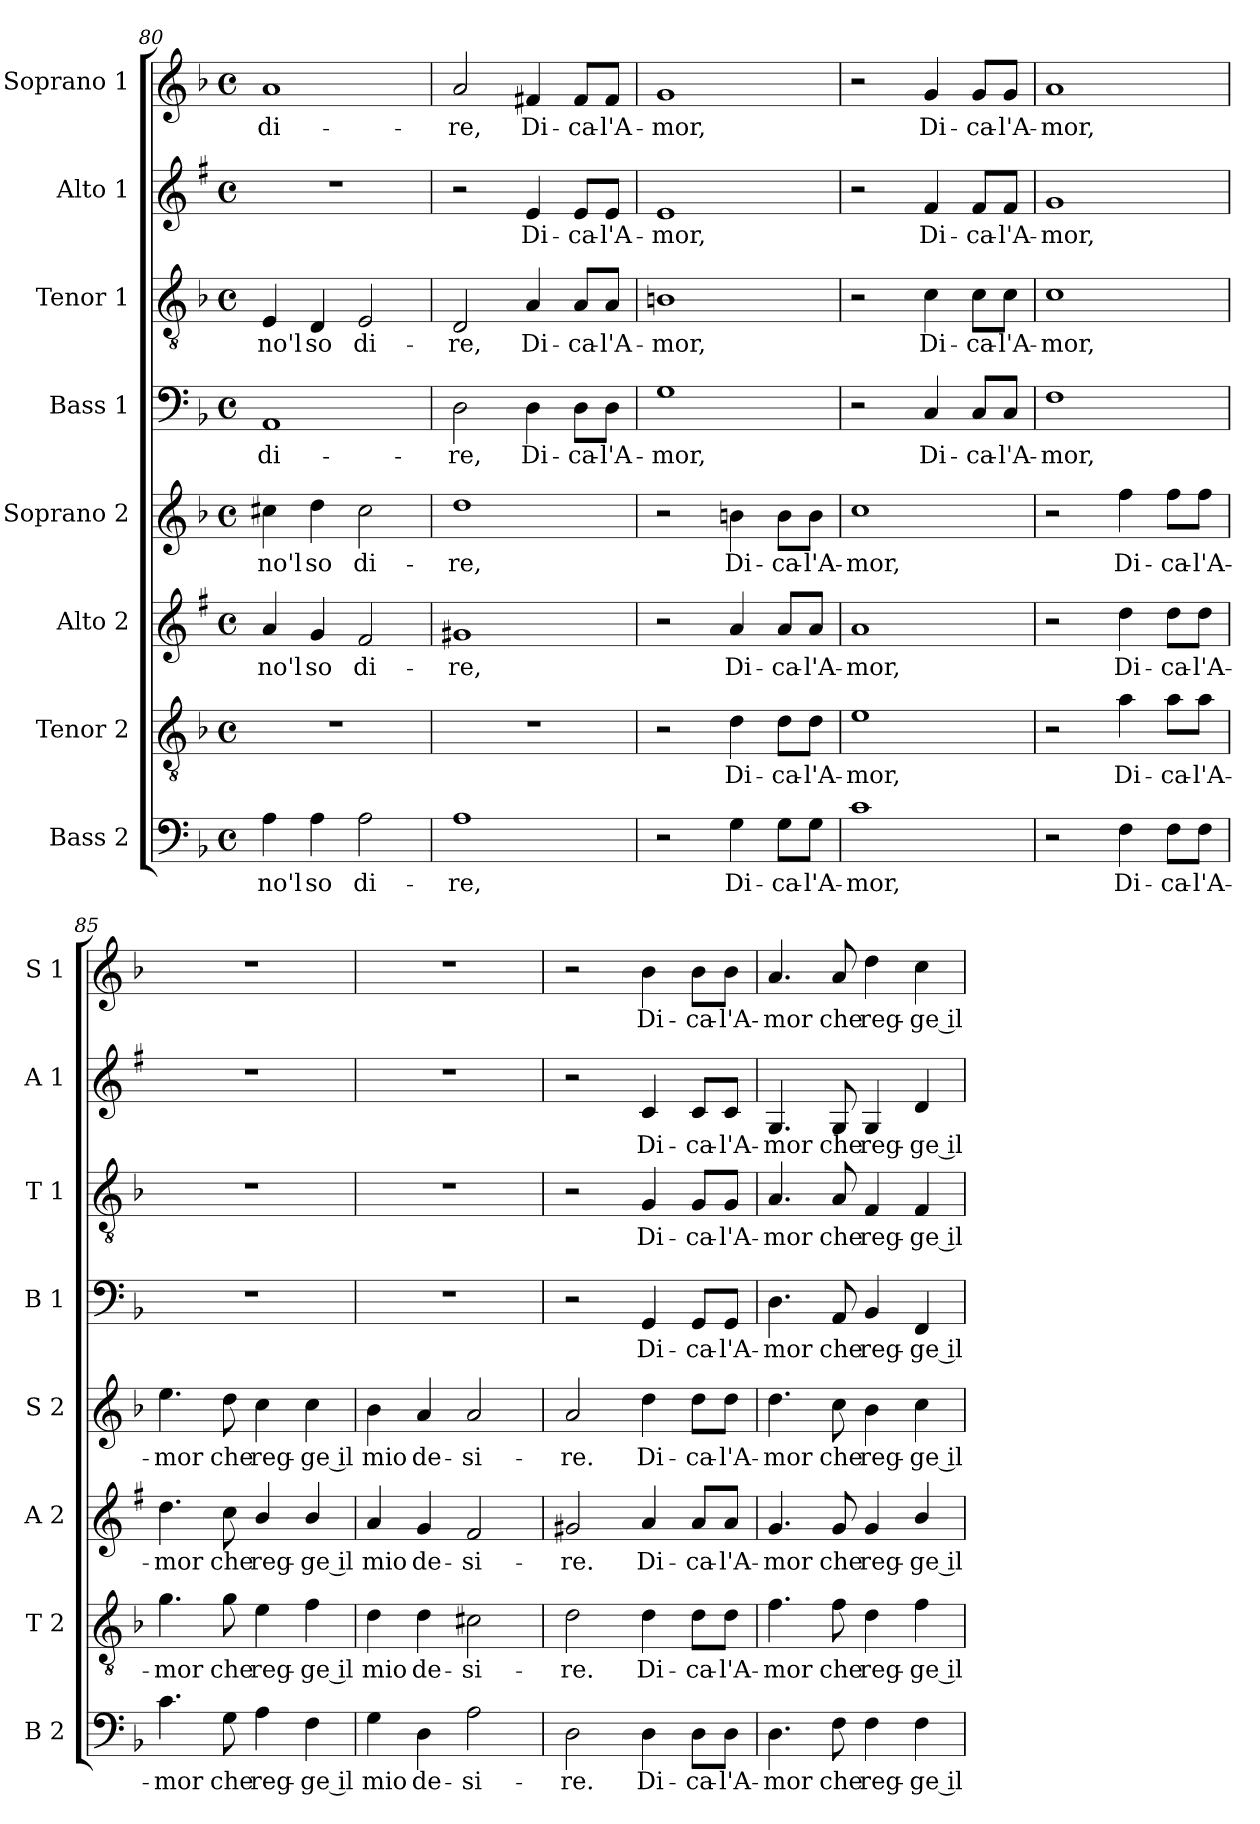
**kern	**text	**kern	**text	**kern	**text	**kern	**text	**kern	**text	**kern	**text	**kern	**text	**kern	**text
*part8	*part8	*part7	*part7	*part6	*part6	*part5	*part5	*part4	*part4	*part3	*part3	*part2	*part2	*part1	*part1
*staff8	*staff8	*staff7	*staff7	*staff6	*staff6	*staff5	*staff5	*staff4	*staff4	*staff3	*staff3	*staff2	*staff2	*staff1	*staff1
*I"Bass 2	*	*I"Tenor 2	*	*I"Alto 2	*	*I"Soprano 2	*	*I"Bass 1	*	*I"Tenor 1	*	*I"Alto 1	*	*I"Soprano 1	*
*I'B 2	*	*I'T 2	*	*I'A 2	*	*I'S 2	*	*I'B 1	*	*I'T 1	*	*I'A 1	*	*I'S 1	*
*clefF4	*	*clefGv2	*	*clefG2	*	*clefG2	*	*clefF4	*	*clefGv2	*	*clefG2	*	*clefG2	*
*	*	*	*	*ITrd1c2	*	*	*	*	*	*	*	*ITrd1c2	*	*	*
*k[b-]	*	*k[b-]	*	*k[b-]	*	*k[b-]	*	*k[b-]	*	*k[b-]	*	*k[b-]	*	*k[b-]	*
*F:	*	*F:	*	*F:	*	*F:	*	*F:	*	*F:	*	*F:	*	*F:	*
*M4/4	*	*M4/4	*	*M4/4	*	*M4/4	*	*M4/4	*	*M4/4	*	*M4/4	*	*M4/4	*
*met(c)	*	*met(c)	*	*met(c)	*	*met(c)	*	*met(c)	*	*met(c)	*	*met(c)	*	*met(c)	*
=80	=80	=80	=80	=80	=80	=80	=80	=80	=80	=80	=80	=80	=80	=80	=80
!	!LO:LY:b	!	!	!	!LO:LY:b	!	!LO:LY:b	!	!LO:LY:b	!	!LO:LY:b	!	!	!	!LO:LY:b
4A\	no'l	1r	.	4g/	no'l	4cc#X\	no'l	1AA	di-	4E/	no'l	1r	.	1a	di-
!	!LO:LY:b	!	!	!	!LO:LY:b	!	!LO:LY:b	!	!	!	!LO:LY:b	!	!	!	!
4A\	so	.	.	4f/	so	4dd\	so	.	.	4D/	so	.	.	.	.
!	!LO:LY:b	!	!	!	!LO:LY:b	!	!LO:LY:b	!	!	!	!LO:LY:b	!	!	!	!
2A\	di-	.	.	2e/	di-	2cc#\	di-	.	.	2E/	di-	.	.	.	.
!!LO:PB:g=z
=81	=81	=81	=81	=81	=81	=81	=81	=81	=81	=81	=81	=81	=81	=81	=81
!	!LO:LY:b	!	!	!	!LO:LY:b	!	!LO:LY:b	!	!LO:LY:b	!	!LO:LY:b	!	!	!	!LO:LY:b
1A	-re,	1r	.	1f#X	-re,	1dd	-re,	2D\	-re,	2D/	-re,	2r	.	2a/	-re,
!	!	!	!	!	!	!	!	!	!LO:LY:b	!	!LO:LY:b	!	!LO:LY:b	!	!LO:LY:b
.	.	.	.	.	.	.	.	4D\	Di-	4A/	Di-	4d/	Di-	4f#X/	Di-
!	!	!	!	!	!	!	!	!	!LO:LY:b	!	!LO:LY:b	!	!LO:LY:b	!	!LO:LY:b
.	.	.	.	.	.	.	.	8D\L	-ca-	8A/L	-ca-	8d/L	-ca-	8f#/L	-ca-
!	!	!	!	!	!	!	!	!	!LO:LY:b	!	!LO:LY:b	!	!LO:LY:b	!	!LO:LY:b
.	.	.	.	.	.	.	.	8D\J	-l'A-	8A/J	-l'A-	8d/J	-l'A-	8f#/J	-l'A-
=82	=82	=82	=82	=82	=82	=82	=82	=82	=82	=82	=82	=82	=82	=82	=82
!	!	!	!	!	!	!	!	!	!LO:LY:b	!	!LO:LY:b	!	!LO:LY:b	!	!LO:LY:b
2r	.	2r	.	2r	.	2r	.	1G	-mor,	1Bn	-mor,	1d	-mor,	1g	-mor,
!	!LO:LY:b	!	!LO:LY:b	!	!LO:LY:b	!	!LO:LY:b	!	!	!	!	!	!	!	!
4G\	Di-	4d\	Di-	4g/	Di-	4bn\	Di-	.	.	.	.	.	.	.	.
!	!LO:LY:b	!	!LO:LY:b	!	!LO:LY:b	!	!LO:LY:b	!	!	!	!	!	!	!	!
8G\L	-ca-	8d\L	-ca-	8g/L	-ca-	8b\L	-ca-	.	.	.	.	.	.	.	.
!	!LO:LY:b	!	!LO:LY:b	!	!LO:LY:b	!	!LO:LY:b	!	!	!	!	!	!	!	!
8G\J	-l'A-	8d\J	-l'A-	8g/J	-l'A-	8b\J	-l'A-	.	.	.	.	.	.	.	.
=83	=83	=83	=83	=83	=83	=83	=83	=83	=83	=83	=83	=83	=83	=83	=83
!	!LO:LY:b	!	!LO:LY:b	!	!LO:LY:b	!	!LO:LY:b	!	!	!	!	!	!	!	!
1c	-mor,	1e	-mor,	1g	-mor,	1cc	-mor,	2r	.	2r	.	2r	.	2r	.
!	!	!	!	!	!	!	!	!	!LO:LY:b	!	!LO:LY:b	!	!LO:LY:b	!	!LO:LY:b
.	.	.	.	.	.	.	.	4C/	Di-	4c\	Di-	4e/	Di-	4g/	Di-
!	!	!	!	!	!	!	!	!	!LO:LY:b	!	!LO:LY:b	!	!LO:LY:b	!	!LO:LY:b
.	.	.	.	.	.	.	.	8C/L	-ca-	8c\L	-ca-	8e/L	-ca-	8g/L	-ca-
!	!	!	!	!	!	!	!	!	!LO:LY:b	!	!LO:LY:b	!	!LO:LY:b	!	!LO:LY:b
.	.	.	.	.	.	.	.	8C/J	-l'A-	8c\J	-l'A-	8e/J	-l'A-	8g/J	-l'A-
=84	=84	=84	=84	=84	=84	=84	=84	=84	=84	=84	=84	=84	=84	=84	=84
!	!	!	!	!	!	!	!	!	!LO:LY:b	!	!LO:LY:b	!	!LO:LY:b	!	!LO:LY:b
2r	.	2r	.	2r	.	2r	.	1F	-mor,	1c	-mor,	1f	-mor,	1a	-mor,
!	!LO:LY:b	!	!LO:LY:b	!	!LO:LY:b	!	!LO:LY:b	!	!	!	!	!	!	!	!
4F\	Di-	4a\	Di-	4cc\	Di-	4ff\	Di-	.	.	.	.	.	.	.	.
!	!LO:LY:b	!	!LO:LY:b	!	!LO:LY:b	!	!LO:LY:b	!	!	!	!	!	!	!	!
8F\L	-ca-	8a\L	-ca-	8cc\L	-ca-	8ff\L	-ca-	.	.	.	.	.	.	.	.
!	!LO:LY:b	!	!LO:LY:b	!	!LO:LY:b	!	!LO:LY:b	!	!	!	!	!	!	!	!
8F\J	-l'A-	8a\J	-l'A-	8cc\J	-l'A-	8ff\J	-l'A-	.	.	.	.	.	.	.	.
=85	=85	=85	=85	=85	=85	=85	=85	=85	=85	=85	=85	=85	=85	=85	=85
!	!LO:LY:b	!	!LO:LY:b	!	!LO:LY:b	!	!LO:LY:b	!	!	!	!	!	!	!	!
4.c\	-mor	4.g\	-mor	4.cc\	-mor	4.ee\	-mor	1r	.	1r	.	1r	.	1r	.
!	!LO:LY:b	!	!LO:LY:b	!	!LO:LY:b	!	!LO:LY:b	!	!	!	!	!	!	!	!
8G\	che	8g\	che	8b-\	che	8dd\	che	.	.	.	.	.	.	.	.
!	!LO:LY:b	!	!LO:LY:b	!	!LO:LY:b	!	!LO:LY:b	!	!	!	!	!	!	!	!
4A\	reg-	4e\	reg-	4a/	reg-	4cc\	reg-	.	.	.	.	.	.	.	.
!	!LO:LY:b	!	!LO:LY:b	!	!LO:LY:b	!	!LO:LY:b	!	!	!	!	!	!	!	!
4F\	-ge il	4f\	-ge il	4a/	-ge il	4cc\	-ge il	.	.	.	.	.	.	.	.
=86	=86	=86	=86	=86	=86	=86	=86	=86	=86	=86	=86	=86	=86	=86	=86
!	!LO:LY:b	!	!LO:LY:b	!	!LO:LY:b	!	!LO:LY:b	!	!	!	!	!	!	!	!
4G\	mio	4d\	mio	4g/	mio	4b-\	mio	1r	.	1r	.	1r	.	1r	.
!	!LO:LY:b	!	!LO:LY:b	!	!LO:LY:b	!	!LO:LY:b	!	!	!	!	!	!	!	!
4D\	de-	4d\	de-	4f/	de-	4a/	de-	.	.	.	.	.	.	.	.
!	!LO:LY:b	!	!LO:LY:b	!	!LO:LY:b	!	!LO:LY:b	!	!	!	!	!	!	!	!
2A\	-si-	2c#X\	-si-	2e/	-si-	2a/	-si-	.	.	.	.	.	.	.	.
=87	=87	=87	=87	=87	=87	=87	=87	=87	=87	=87	=87	=87	=87	=87	=87
!	!LO:LY:b	!	!LO:LY:b	!	!LO:LY:b	!	!LO:LY:b	!	!	!	!	!	!	!	!
2D\	-re.	2d\	-re.	2f#X/	-re.	2a/	-re.	2r	.	2r	.	2r	.	2r	.
!	!LO:LY:b	!	!LO:LY:b	!	!LO:LY:b	!	!LO:LY:b	!	!LO:LY:b	!	!LO:LY:b	!	!LO:LY:b	!	!LO:LY:b
4D\	Di-	4d\	Di-	4g/	Di-	4dd\	Di-	4GG/	Di-	4G/	Di-	4B-/	Di-	4b-\	Di-
!	!LO:LY:b	!	!LO:LY:b	!	!LO:LY:b	!	!LO:LY:b	!	!LO:LY:b	!	!LO:LY:b	!	!LO:LY:b	!	!LO:LY:b
8D\L	-ca-	8d\L	-ca-	8g/L	-ca-	8dd\L	-ca-	8GG/L	-ca-	8G/L	-ca-	8B-/L	-ca-	8b-\L	-ca-
!	!LO:LY:b	!	!LO:LY:b	!	!LO:LY:b	!	!LO:LY:b	!	!LO:LY:b	!	!LO:LY:b	!	!LO:LY:b	!	!LO:LY:b
8D\J	-l'A-	8d\J	-l'A-	8g/J	-l'A-	8dd\J	-l'A-	8GG/J	-l'A-	8G/J	-l'A-	8B-/J	-l'A-	8b-\J	-l'A-
!!LO:LB:g=z
=88	=88	=88	=88	=88	=88	=88	=88	=88	=88	=88	=88	=88	=88	=88	=88
!	!LO:LY:b	!	!LO:LY:b	!	!LO:LY:b	!	!LO:LY:b	!	!LO:LY:b	!	!LO:LY:b	!	!LO:LY:b	!	!LO:LY:b
4.D\	-mor	4.f\	-mor	4.f/	-mor	4.dd\	-mor	4.D\	-mor	4.A/	-mor	4.F/	-mor	4.a/	-mor
!	!LO:LY:b	!	!LO:LY:b	!	!LO:LY:b	!	!LO:LY:b	!	!LO:LY:b	!	!LO:LY:b	!	!LO:LY:b	!	!LO:LY:b
8F\	che	8f\	che	8f/	che	8cc\	che	8AA/	che	8A/	che	8F/	che	8a/	che
!	!LO:LY:b	!	!LO:LY:b	!	!LO:LY:b	!	!LO:LY:b	!	!LO:LY:b	!	!LO:LY:b	!	!LO:LY:b	!	!LO:LY:b
4F\	reg-	4d\	reg-	4f/	reg-	4b-\	reg-	4BB-/	reg-	4F/	reg-	4F/	reg-	4dd\	reg-
!	!LO:LY:b	!	!LO:LY:b	!	!LO:LY:b	!	!LO:LY:b	!	!LO:LY:b	!	!LO:LY:b	!	!LO:LY:b	!	!LO:LY:b
4F\	-ge il	4f\	-ge il	4a/	-ge il	4cc\	-ge il	4FF/	-ge il	4F/	-ge il	4c/	-ge il	4cc\	-ge il
=	=	=	=	=	=	=	=	=	=	=	=	=	=	=	=
*-	*-	*-	*-	*-	*-	*-	*-	*-	*-	*-	*-	*-	*-	*-	*-
